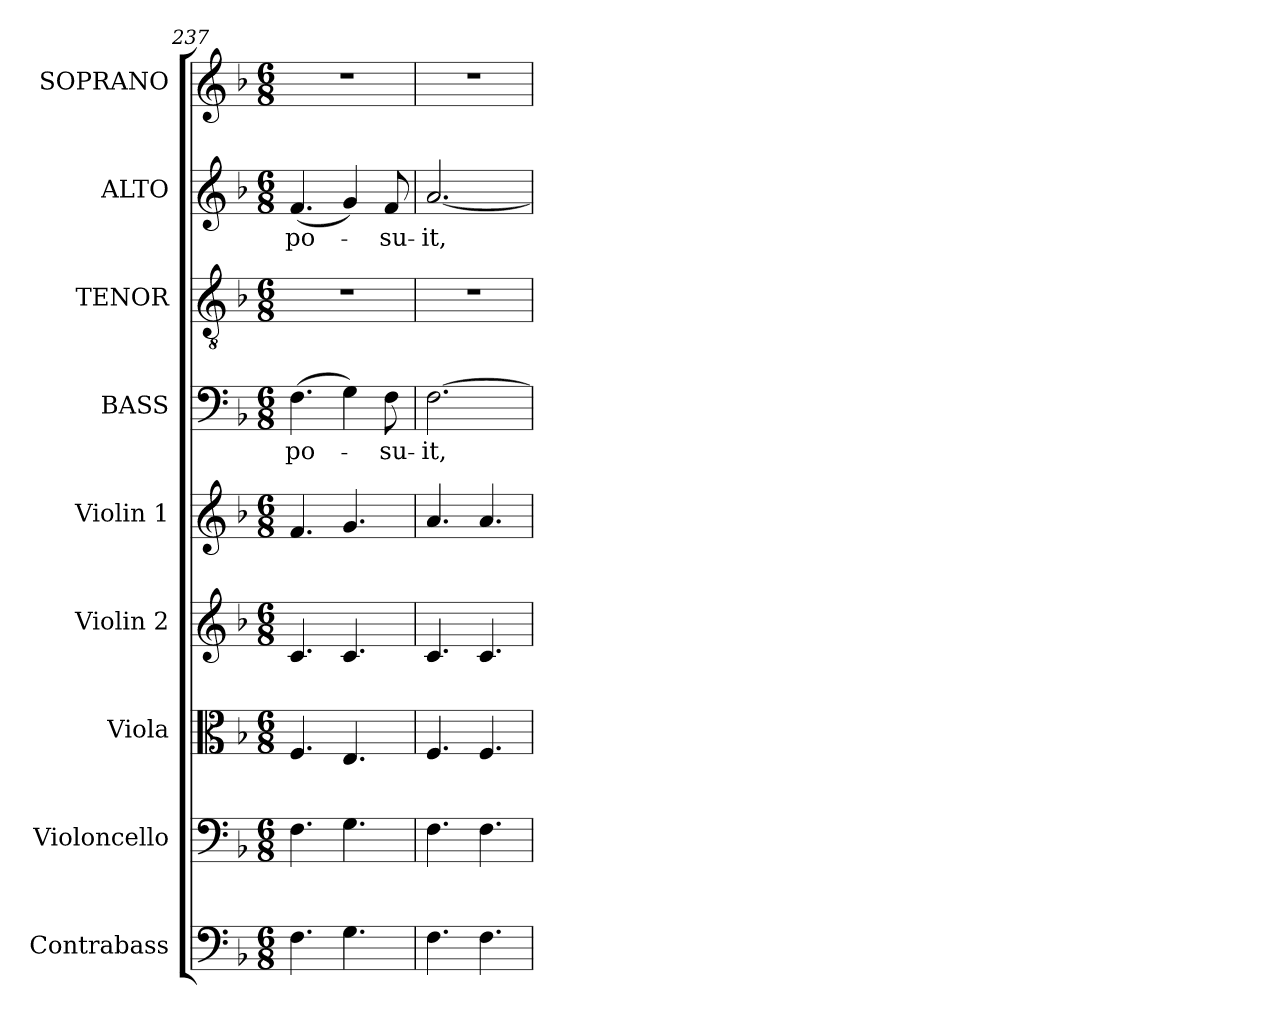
**kern	**kern	**kern	**kern	**kern	**kern	**text	**kern	**kern	**text	**kern
*part9	*part8	*part7	*part6	*part5	*part4	*part4	*part3	*part2	*part2	*part1
*staff9	*staff8	*staff7	*staff6	*staff5	*staff4	*staff4	*staff3	*staff2	*staff2	*staff1
*I"Contrabass	*I"Violoncello	*I"Viola	*I"Violin 2	*I"Violin 1	*I"BASS	*	*I"TENOR	*I"ALTO	*	*I"SOPRANO
*I'Cb.	*I'Vc.	*I'Vla.	*I'Vln. 2	*I'Vln. 1	*I'B.	*	*I'T.	*I'A.	*	*I'S.
*clefF4	*clefF4	*clefC3	*clefG2	*clefG2	*clefF4	*	*clefGv2	*clefG2	*	*clefG2
*ITrd7c12	*	*	*	*	*	*	*ITrd7c12	*	*	*
*k[b-]	*k[b-]	*k[b-]	*k[b-]	*k[b-]	*k[b-]	*	*k[b-]	*k[b-]	*	*k[b-]
*F:	*F:	*F:	*F:	*F:	*F:	*	*F:	*F:	*	*F:
*M6/8	*M6/8	*M6/8	*M6/8	*M6/8	*M6/8	*	*M6/8	*M6/8	*	*M6/8
=237	=237	=237	=237	=237	=237	=237	=237	=237	=237	=237
!	!	!	!	!	!	!LO:LY:b:color=#000000	!LO:N:vis=1	!	!	!
!	!	!	!	!	!	!	!	!	!LO:LY:b:color=#000000	!LO:N:vis=1
4.FFi\	4.Fi\	4.Fi/	4.ci/	4.fi/	(4.Fi\	-po-	2.r	(4.fi/	-po-	2.r
4.GGi\	4.Gi\	4.Ei/	4.ci/	4.gi/	4Gi\)	.	.	4gi/)	.	.
!	!	!	!	!	!	!LO:LY:b:color=#000000	!	!	!	!
!	!	!	!	!	!	!	!	!	!LO:LY:b:color=#000000	!
.	.	.	.	.	8Fi\	-su-	.	8fi/	-su-	.
=238	=238	=238	=238	=238	=238	=238	=238	=238	=238	=238
!	!	!	!	!	!	!LO:LY:b:color=#000000	!LO:N:vis=1	!	!	!
!	!	!	!	!	!	!	!	!	!LO:LY:b:color=#000000	!LO:N:vis=1
4.FFi\	4.Fi\	4.Fi/	4.ci/	4.ai/	[>2.Fi\	-it,	2.r	[<2.ai/	-it,	2.r
4.FFi\	4.Fi\	4.Fi/	4.ci/	4.ai/	.	.	.	.	.	.
=	=	=	=	=	=	=	=	=	=	=
*-	*-	*-	*-	*-	*-	*-	*-	*-	*-	*-
